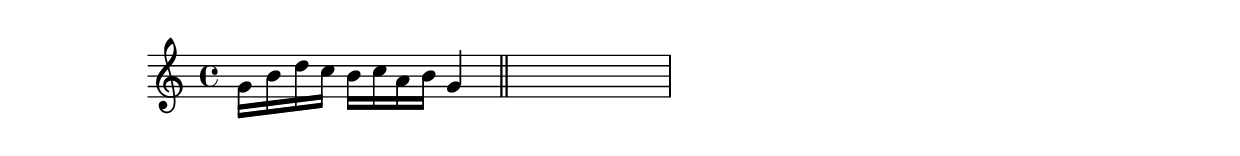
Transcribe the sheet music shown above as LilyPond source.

\relative c''{g16[b d c] b[c a b] g4 \bar"||" s4}